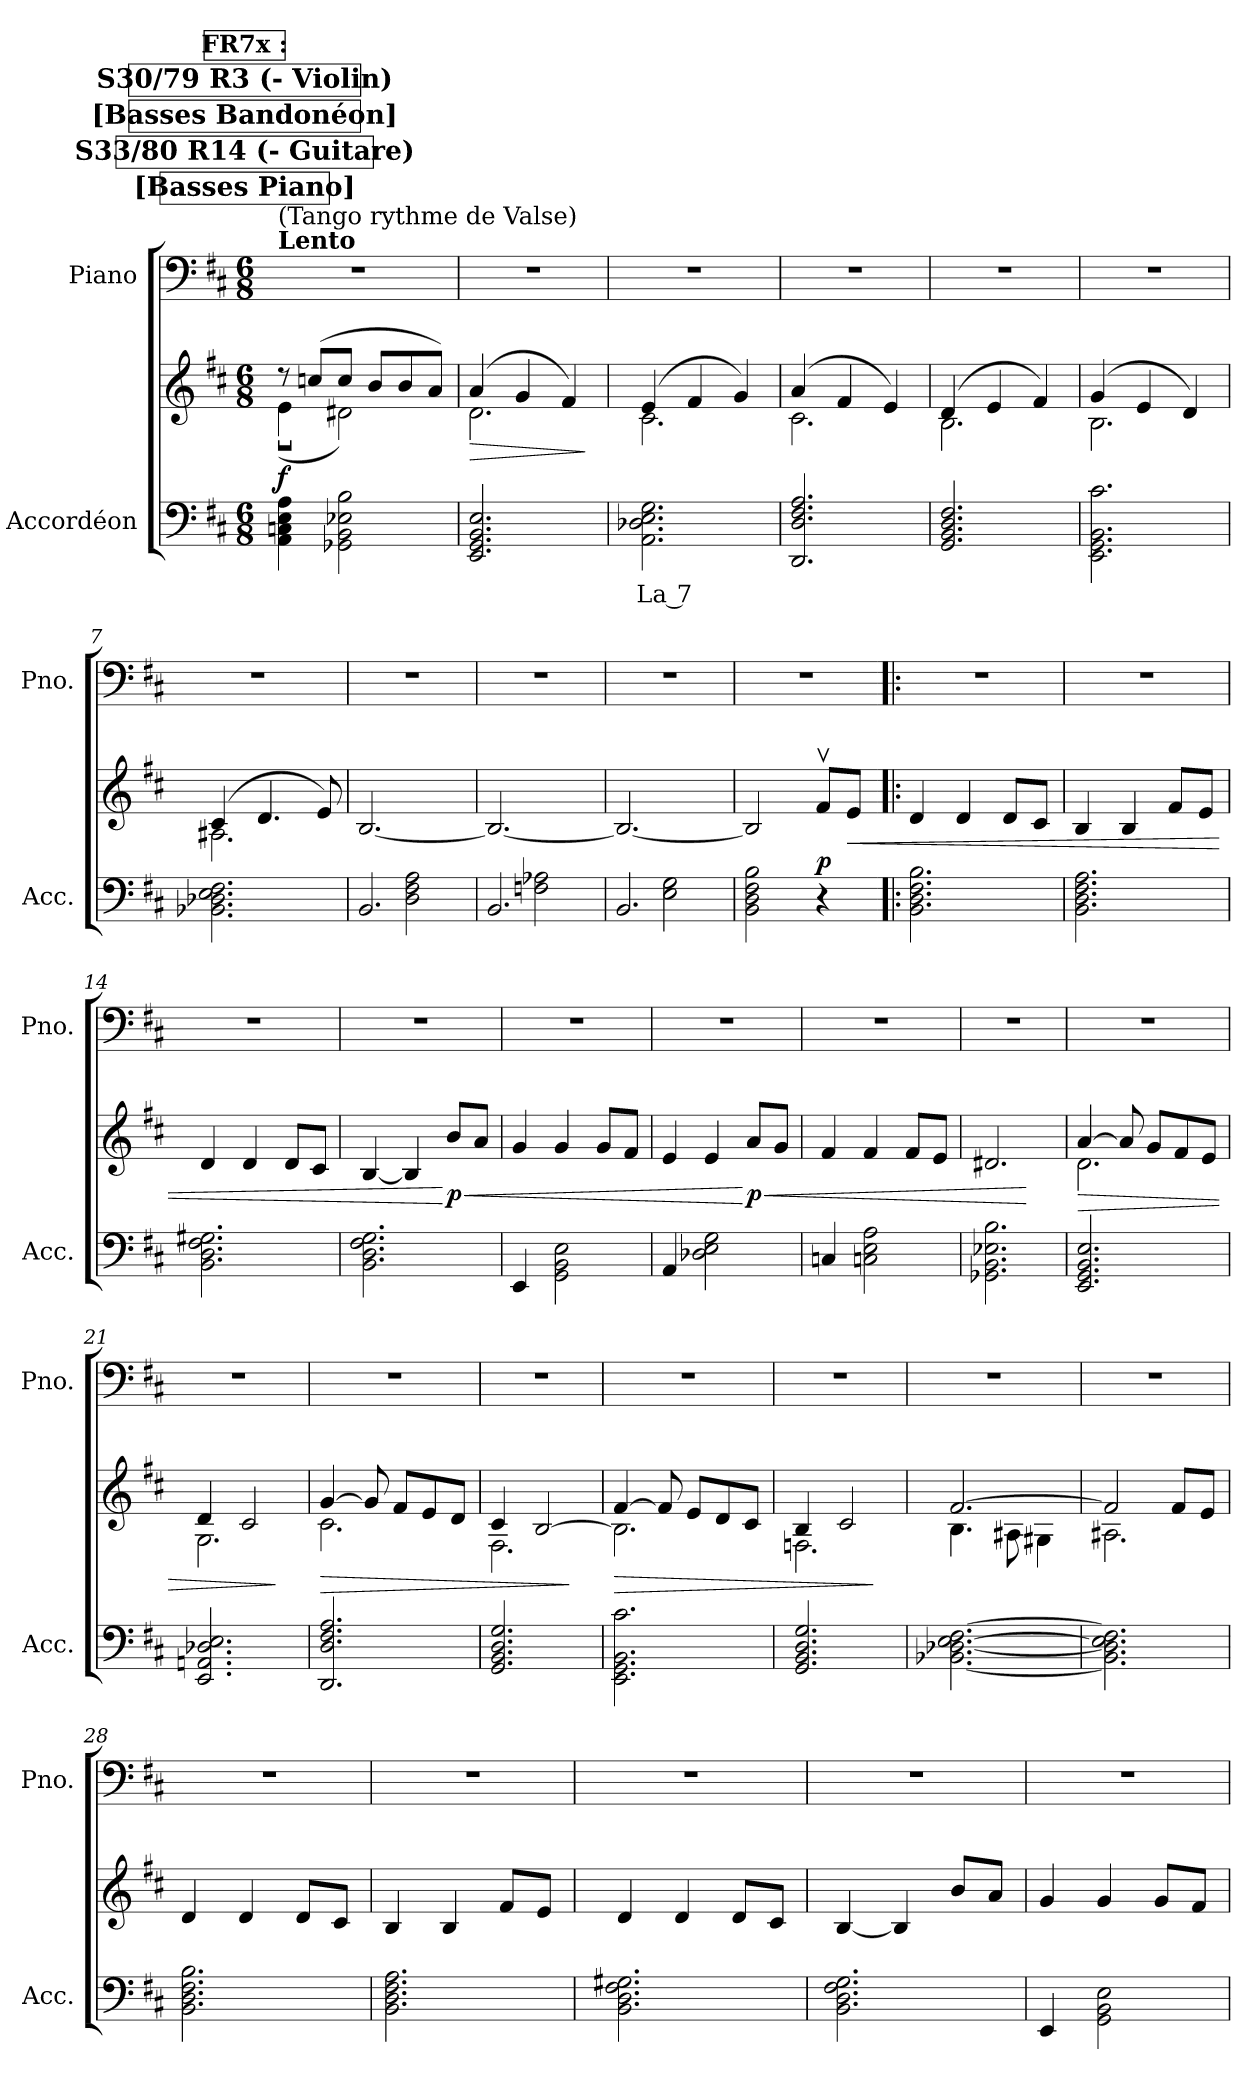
**kern	**text	**kern	**dynam	**kern
*part2	*part2	*part2	*part2	*part1
*staff3	*staff3	*staff2	*staff2/3	*staff1
*I"Accordéon	*	*	*	*I"Piano
*I'Acc.	*	*	*	*I'Pno.
*clefF4	*	*clefG2	*	*clefF4
*k[f#c#]	*	*k[f#c#]	*	*k[f#c#]
*M6/8	*	*M6/8	*	*M6/8
*MM60	*	*MM60	*	*MM60
!!LO:REH:place=s1:a:t=[Basses Piano]
!!LO:REH:place=s1:a:t=S33/80 R14 (- Guitare)
!!LO:REH:place=s1:a:t=[Basses Bandonéon]
!!LO:REH:place=s1:a:t=S30/79 R3 (- Violin)
!!LO:REH:place=s1:a:Bi:fs=6:t=FR7x &colon;
=1	=1	=1	=1	=1
*	*	*^	*	*
!	!	!	!	!	!LO:TX:a:B:t=Lento
!	!	!	!	!	!LO:TX:a:t=(Tango rythme de Valse)
!	!	!	!	!LO:DY:b	!
4AA\ 4Cn\ 4E\ 4A\	.	8r	(4eu\	f	2.r
.	.	(8ccn/L	.	.	.
2GG-X\ 2BB\ 2E-X\ 2B\	.	8cc/J	2d#X\)	.	.
.	.	8b/L	.	.	.
.	.	8b/	.	.	.
.	.	8a/J)	.	.	.
=2	=2	=2	=2	=2	=2
!	!	!	!	!LO:HP:b	!
2.EE/ 2.GG/ 2.BB/ 2.E/	.	(4a/	2.d\	>	2.r
.	.	4g/	.	.	.
.	.	4f#/)	.	.	.
*	*	*v	*v	*	*
.	.	.	]	.
=3	=3	=3	=3	=3
*	*	*^	*	*
2.AA\ 2.D-X\ 2.E\ 2.G\	La 7	(4e/	2.c#\	.	2.r
.	.	4f#/	.	.	.
.	.	4g/)	.	.	.
=4	=4	=4	=4	=4	=4
2.DD/ 2.D/ 2.F#/ 2.A/	.	(4a/	2.c#\	.	2.r
.	.	4f#/	.	.	.
.	.	4e/)	.	.	.
=5	=5	=5	=5	=5	=5
2.GG/ 2.BB/ 2.D/ 2.F#/	.	(4d/	2.B\	.	2.r
.	.	4e/	.	.	.
.	.	4f#/)	.	.	.
=6	=6	=6	=6	=6	=6
2.EE\ 2.GG\ 2.BB\ 2.c#\	.	(4g/	2.B\	.	2.r
.	.	4e/	.	.	.
.	.	4d/)	.	.	.
!!LO:LB:g=z
=7	=7	=7	=7	=7	=7
2.BB-X\ 2.D-X\ 2.E\ 2.F#\	.	(4c#/	2.A#X\	.	2.r
.	.	4.d/	.	.	.
.	.	8e/)	.	.	.
*	*	*v	*v	*	*
=8	=8	=8	=8	=8
*^	*	*	*	*
2.BB/	4ryy	.	[2.B/	.	2.r
.	2D\ 2F#\ 2A\	.	.	.	.
=9	=9	=9	=9	=9	=9
2.BB/	4ryy	.	2.B/_	.	2.r
.	2Fn\ 2A-X\	.	.	.	.
=10	=10	=10	=10	=10	=10
2.BB/	4ryy	.	2.B/_	.	2.r
.	2E\ 2G\	.	.	.	.
*v	*v	*	*	*	*
=11	=11	=11	=11	=11
2BB\ 2D\ 2F#\ 2B\	.	2B/]	.	2.r
!	!	!	!LO:DY:a=2	!
4r	.	8f#v/L	p	.
!	!	!	!LO:HP:b	!
.	.	8e/J	<	.
=12!|:	=12!|:	=12!|:	=12!|:	=12!|:
2.BB\ 2.D\ 2.F#\ 2.B\	.	4d/	.	2.r
.	.	4d/	.	.
.	.	8d/L	.	.
.	.	8c#/J	.	.
=13	=13	=13	=13	=13
2.BB\ 2.D\ 2.F#\ 2.A\	.	4B/	.	2.r
.	.	4B/	.	.
.	.	8f#/L	.	.
.	.	8e/J	.	.
!!LO:LB:g=z
=14	=14	=14	=14	=14
2.BB\ 2.D\ 2.F#\ 2.G#X\	.	4d/	.	2.r
.	.	4d/	.	.
.	.	8d/L	.	.
.	.	8c#/J	.	.
=15	=15	=15	=15	=15
2.BB\ 2.D\ 2.F#\ 2.G\	.	[4B/	.	2.r
.	.	4B/]	.	.
!	!	!	!LO:HP:n=1:b	!
!	!	!	!LO:DY:n=1:b	!
.	.	8b/L	[ < p	.
.	.	8a/J	.	.
=16	=16	=16	=16	=16
4EE/	.	4g/	.	2.r
2GG\ 2BB\ 2E\	.	4g/	.	.
.	.	8g/L	.	.
.	.	8f#/J	.	.
=17	=17	=17	=17	=17
4AA/	.	4e/	.	2.r
2D-X\ 2E\ 2G\	.	4e/	.	.
!	!	!	!LO:HP:n=1:b	!
!	!	!	!LO:DY:n=1:b	!
.	.	8a/L	[ < p	.
.	.	8g/J	.	.
=18	=18	=18	=18	=18
4Cn/	.	4f#/	.	2.r
2Cn\ 2E\ 2A\	.	4f#/	.	.
.	.	8f#/L	.	.
.	.	8e/J	.	.
=19	=19	=19	=19	=19
2.GG-X\ 2.BB\ 2.E-X\ 2.B\	.	2.d#X/	.	2.r
.	.	.	[	.
=20	=20	=20	=20	=20
!	!	!	!LO:HP:b	!
*	*	*^	*	*
2.EE/ 2.GG/ 2.BB/ 2.E/	.	[4a/	2.d\	>	2.r
.	.	8a/]	.	.	.
.	.	8g/L	.	.	.
.	.	8f#/	.	.	.
.	.	8e/J	.	.	.
!!LO:LB:g=z
=21	=21	=21	=21	=21	=21
2.EE/ 2.AAn/ 2.D-X/ 2.E/	.	4d/	2.G\	.	2.r
.	.	2c#/	.	.	.
*	*	*v	*v	*	*
.	.	.	]	.
=22	=22	=22	=22	=22
!	!	!	!LO:HP:b	!
*	*	*^	*	*
2.DD/ 2.D/ 2.F#/ 2.A/	.	[4g/	2.c#\	>	2.r
.	.	8g/]	.	.	.
.	.	8f#/L	.	.	.
.	.	8e/	.	.	.
.	.	8d/J	.	.	.
=23	=23	=23	=23	=23	=23
2.GG/ 2.BB/ 2.D/ 2.G/	.	4c#/	2.F#\	.	2.r
.	.	[2B/	.	.	.
*	*	*v	*v	*	*
.	.	.	]	.
=24	=24	=24	=24	=24
!	!	!	!LO:HP:b	!
*	*	*^	*	*
2.EE\ 2.GG\ 2.BB\ 2.c#\	.	[4f#/	2.B\]	>	2.r
.	.	8f#/]	.	.	.
.	.	8e/L	.	.	.
.	.	8d/	.	.	.
.	.	8c#/J	.	.	.
=25	=25	=25	=25	=25	=25
2.GG/ 2.BB/ 2.D/ 2.G/	.	4B/	2.Fn\	.	2.r
.	.	2c#/	.	.	.
*	*	*v	*v	*	*
.	.	.	]	.
!!LO:LB:g=z
=26	=26	=26	=26	=26
*	*	*^	*	*
[2.BB-X\ [2.D-X\ [2.E\ [2.F#\	.	[2.f#/	4.B\	.	2.r
.	.	.	8A#X\	.	.
.	.	.	4G#X\	.	.
=27	=27	=27	=27	=27	=27
2.BB-\] 2.D-\] 2.E\] 2.F#\]	.	2f#/]	2.A#X\	.	2.r
.	.	8f#/L	.	.	.
.	.	8e/J	.	.	.
*	*	*v	*v	*	*
=28	=28	=28	=28	=28
2.BB\ 2.D\ 2.F#\ 2.B\	.	4d/	.	2.r
.	.	4d/	.	.
.	.	8d/L	.	.
.	.	8c#/J	.	.
=29	=29	=29	=29	=29
2.BB\ 2.D\ 2.F#\ 2.A\	.	4B/	.	2.r
.	.	4B/	.	.
.	.	8f#/L	.	.
.	.	8e/J	.	.
=30	=30	=30	=30	=30
2.BB\ 2.D\ 2.F#\ 2.G#X\	.	4d/	.	2.r
.	.	4d/	.	.
.	.	8d/L	.	.
.	.	8c#/J	.	.
!!LO:PB:g=z
=31	=31	=31	=31	=31
2.BB\ 2.D\ 2.F#\ 2.G\	.	[4B/	.	2.r
.	.	4B/]	.	.
.	.	8b/L	.	.
.	.	8a/J	.	.
=32	=32	=32	=32	=32
4EE/	.	4g/	.	2.r
2GG\ 2BB\ 2E\	.	4g/	.	.
.	.	8g/L	.	.
.	.	8f#/J	.	.
=	=	=	=	=
*-	*-	*-	*-	*-
